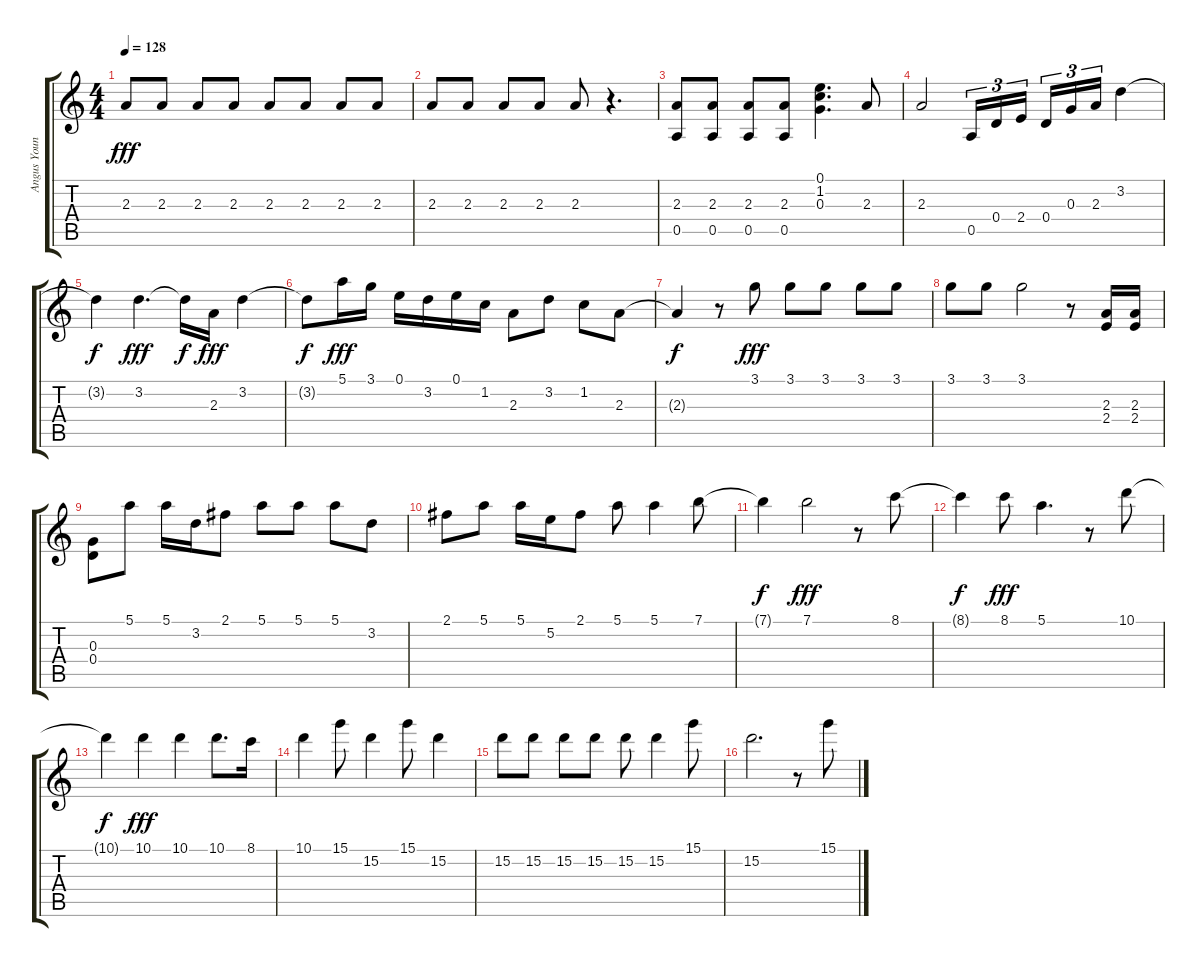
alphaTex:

\track ("Angus Young" "Angus Youn") {instrument distortionguitar}
\staff {score tabs}
\tuning (E4 B3 G3 D3 A2 E2) {hide}
\ts (4 4)
\tempo 128
\clef g2
\ks c
2.3.8{dy fff} 2.3.8 2.3.8 2.3.8 2.3.8 2.3.8 2.3.8 2.3.8 |
2.3.8 2.3.8 2.3.8 2.3.8 2.3.8 r.4{d} |
(2.3 0.5).8 (2.3 0.5).8 (2.3 0.5).8 (2.3 0.5).8 (0.1 1.2 0.3).4{d} 2.3.8 |
2.3.2 0.5.16{tu (3 2)} 0.4.16{tu (3 2)} 2.4.16{tu (3 2) beam splitsecondary} 0.4.16{tu (3 2)} 0.3.16{tu (3 2)} 2.3.16{tu (3 2)} 3.2.4 |
3.2{t}.4{dy f} 3.2.4{d dy fff} 3.2{t}.16{dy f} 2.3.16{dy fff} 3.2.4 |
3.2{t}.8{dy f} 5.1.16{dy fff} 3.1.16 0.1.16 3.2.16 0.1.16 1.2.16 2.3.8 3.2.8 1.2.8 2.3.8 |
2.3{t}.4{dy f} r.8 3.1.8{dy fff} 3.1.8 3.1.8 3.1.8 3.1.8 |
3.1.8 3.1.8 3.1.2 r.8 (2.3 2.4).16 (2.3 2.4).16 |
(0.3 0.4).8 5.1.8 5.1.16 3.2.16 2.1.8 5.1.8 5.1.8 5.1.8 3.2.8 |
2.1.8 5.1.8 5.1.16 5.2.16 2.1.8 5.1.8 5.1.4 7.1.8 |
7.1{t}.4{dy f} 7.1.2{dy fff} r.8 8.1.8 |
8.1{t}.4{dy f} 8.1.8{dy fff} 5.1.4{d} r.8 10.1.8 |
10.1{t}.4{dy f} 10.1.4{dy fff} 10.1.4 10.1.8{d} 8.1.16 |
10.1.4 15.1.8 15.2.4 15.1.8 15.2.4 |
15.2.8 15.2.8 15.2.8 15.2.8 15.2.8 15.2.4 15.1.8 |
15.2.2{d} r.8 15.1.8
